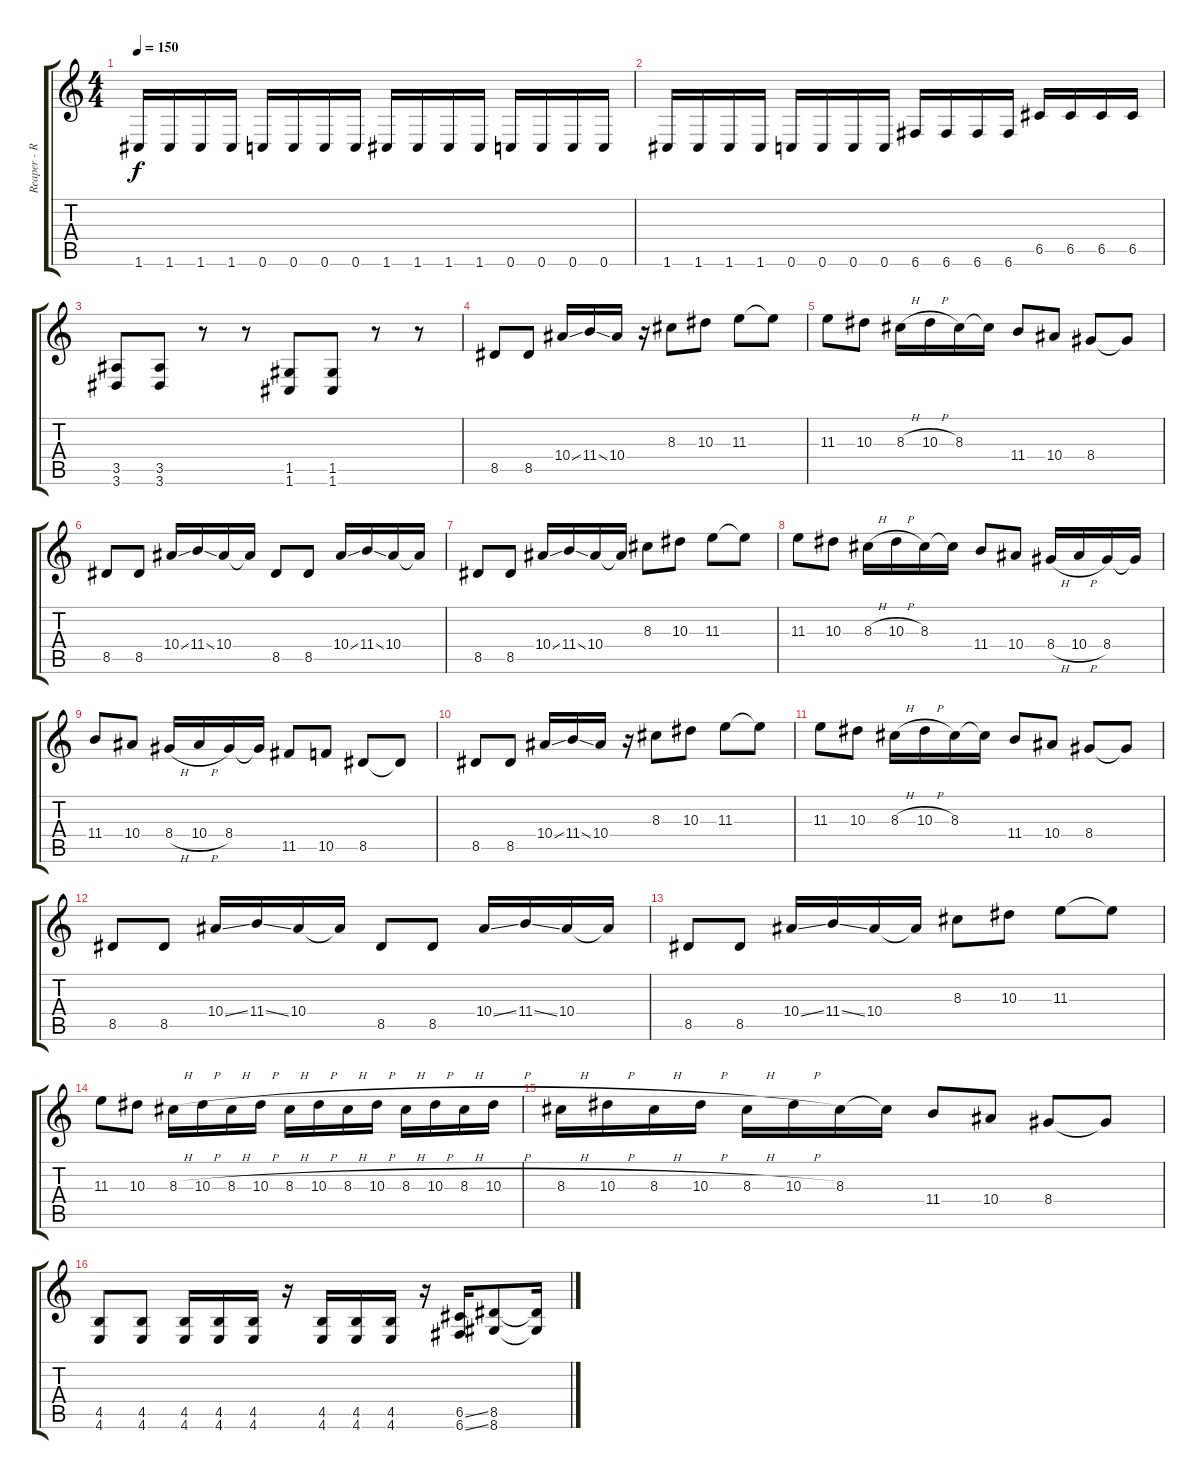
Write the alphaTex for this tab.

\track ("Reaper - Right" "Reaper - R") {instrument overdrivenguitar}
\staff {score tabs}
\tuning (D4 A3 F3 C3 G2 C2) {hide}
\ts (4 4)
\tempo 150
\clef g2
\ks c
1.6.16{dy f} 1.6.16 1.6.16 1.6.16 0.6.16 0.6.16 0.6.16 0.6.16 1.6.16 1.6.16 1.6.16 1.6.16 0.6.16 0.6.16 0.6.16 0.6.16 |
1.6.16 1.6.16 1.6.16 1.6.16 0.6.16 0.6.16 0.6.16 0.6.16 6.6.16 6.6.16 6.6.16 6.6.16 6.5.16 6.5.16 6.5.16 6.5.16 |
(3.5 3.6).8 (3.5 3.6).8 r.8 r.8 (1.5 1.6).8 (1.5 1.6).8 r.8 r.8 |
8.5.8 8.5.8 10.4{ss}.16 11.4{ss}.16 10.4.16 r.16 8.3.8 10.3.8 11.3.8 11.3{t}.8 |
11.3.8 10.3.8 8.3{h}.16 10.3{h}.16 8.3.16 8.3{t}.16 11.4.8 10.4.8 8.4.8 8.4{t}.8 |
8.5.8 8.5.8 10.4{ss}.16 11.4{ss}.16 10.4.16 10.4{t}.16 8.5.8 8.5.8 10.4{ss}.16 11.4{ss}.16 10.4.16 10.4{t}.16 |
8.5.8 8.5.8 10.4{ss}.16 11.4{ss}.16 10.4.16 10.4{t}.16 8.3.8 10.3.8 11.3.8 11.3{t}.8 |
11.3.8 10.3.8 8.3{h}.16 10.3{h}.16 8.3.16 8.3{t}.16 11.4.8 10.4.8 8.4{h}.16 10.4{h}.16 8.4.16 8.4{t}.16 |
11.4.8 10.4.8 8.4{h}.16 10.4{h}.16 8.4.16 8.4{t}.16 11.5.8 10.5.8 8.5.8 8.5{t}.8 |
8.5.8 8.5.8 10.4{ss}.16 11.4{ss}.16 10.4.16 r.16 8.3.8 10.3.8 11.3.8 11.3{t}.8 |
11.3.8 10.3.8 8.3{h}.16 10.3{h}.16 8.3.16 8.3{t}.16 11.4.8 10.4.8 8.4.8 8.4{t}.8 |
8.5.8 8.5.8 10.4{ss}.16 11.4{ss}.16 10.4.16 10.4{t}.16 8.5.8 8.5.8 10.4{ss}.16 11.4{ss}.16 10.4.16 10.4{t}.16 |
8.5.8 8.5.8 10.4{ss}.16 11.4{ss}.16 10.4.16 10.4{t}.16 8.3.8 10.3.8 11.3.8 11.3{t}.8 |
11.3.8 10.3.8 8.3{h}.16 10.3{h}.16 8.3{h}.16 10.3{h}.16 8.3{h}.16 10.3{h}.16 8.3{h}.16 10.3{h}.16 8.3{h}.16 10.3{h}.16 8.3{h}.16 10.3{h}.16 |
8.3{h}.16 10.3{h}.16 8.3{h}.16 10.3{h}.16 8.3{h}.16 10.3{h}.16 8.3.16 8.3{t}.16 11.4.8 10.4.8 8.4.8 8.4{t}.8 |
(4.5 4.6).8 (4.5 4.6).8 (4.5 4.6).16 (4.5 4.6).16 (4.5 4.6).16 r.16 (4.5 4.6).16 (4.5 4.6).16 (4.5 4.6).16 r.16 (6.5{ss} 6.6{ss}).16 (8.5 8.6).8 (8.5{t} 8.6{t}).16
